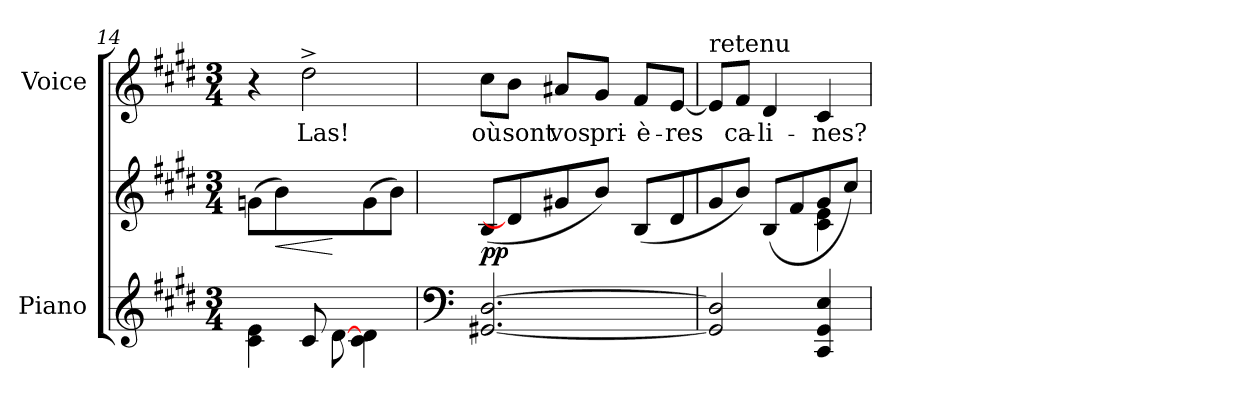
**kern	**kern	**dynam	**kern	**text
*part2	*part2	*part2	*part1	*part1
*staff3	*staff2	*staff2/3	*staff1	*staff1
*I"Piano	*	*	*I"Voice	*
*I'Pno.	*	*	*I'V.	*
*clefG2	*clefG2	*	*clefG2	*
*k[f#c#g#d#]	*k[f#c#g#d#]	*	*k[f#c#g#d#]	*
*E:	*E:	*	*E:	*
*M3/4	*M3/4	*	*M3/4	*
=14	=14	=14	=14	=14
*^	*	*	*	*
4ryy	4c#i\ 4ei	(8gni\	.	4r	.
!	!	!	!LO:HP:b	!	!
.	.	8bi\J)	<	.	.
!	!	!	!	!	!LO:LY:b:color=#000000
8c#i/L	4ryy	4ryy	.	2dd#^i\	Las!
[>8d#i\	.	.	[	.	.
4ryy	4c#i\ 4d#i	(8gi\	.	.	.
.	.	8bi\J)	.	.	.
*v	*v	*	*	*	*
=15	=15	=15	=15	=15
*clefF4	*	*	*	*
!	!	!	!	!LO:LY:b:color=#000000
[<2.GG#Xi/ [>2.D#i	(8Bi/L	pp	8cc#i\L	où
!	!	!	!	!LO:LY:b:color=#000000
.	8d#i/]	.	8bi\J	sont
!	!	!	!	!LO:LY:b:color=#000000
.	8g#Xi/	.	8a#Xi/L	vos
!	!	!	!	!LO:LY:b:color=#000000
.	8bi/J)	.	8g#i/J	pri-
!	!	!	!	!LO:LY:b:color=#000000
.	(8Bi/L	.	8f#i/L	-è-
!	!	!	!	!LO:LY:b:color=#000000
.	8d#i/	.	[<8ei/J	-res
=16	=16	=16	=16	=16
*	*^	*	*	*
!	!	!	!	!LO:TX:a:t=retenu	!
2GG#i/] 2D#i]	8g#i/	2ryy	.	8ei/L]	.
!	!	!	!	!	!LO:LY:b:color=#000000
.	8bi/J)	.	.	8f#i/J	ca-
!	!	!	!	!	!LO:LY:b:color=#000000
.	(8Bi/L	.	.	4d#i/	-li-
.	8f#i/	.	.	.	.
!	!	!	!	!	!LO:LY:b:color=#000000
4CC#i/ 4GG#i 4Ei	8g#i/	4c#i\ 4ei	.	4c#i/	-nes?
.	8cc#i/J)	.	.	.	.
*	*v	*v	*	*	*
=	=	=	=	=
*-	*-	*-	*-	*-
